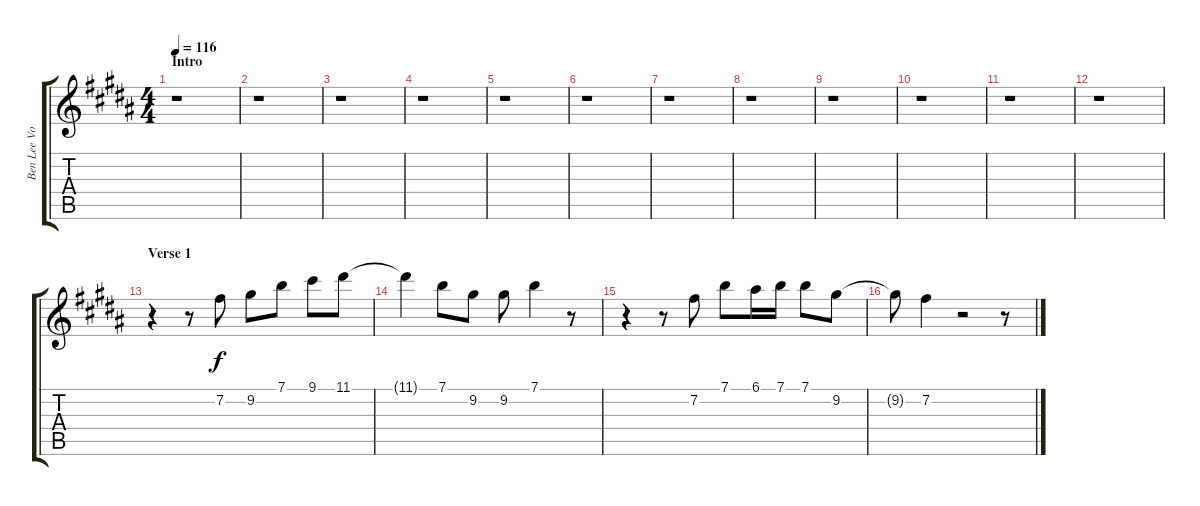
\track ("Ben Lee Vocals" "Ben Lee Vo") {instrument distortionguitar}
\staff {score tabs}
\tuning (E4 B3 G3 D3 A2 E2) {hide}
\ts (4 4)
\section ("" "Intro")
\tempo 116
\clef g2
\ks b
r.1{dy f instrument distortionguitar} |
r.1 |
r.1 |
r.1 |
r.1 |
r.1 |
r.1 |
r.1 |
r.1 |
r.1 |
r.1 |
r.1 |
\section ("" "Verse 1")
r.4 r.8 7.2.8 9.2.8 7.1.8 9.1.8 11.1.8 |
11.1{t}.4 7.1.8 9.2.8 9.2.8 7.1.4 r.8 |
r.4 r.8 7.2.8 7.1.8 6.1.16 7.1.16 7.1.8 9.2.8 |
9.2{t}.8 7.2.4 r.2 r.8
